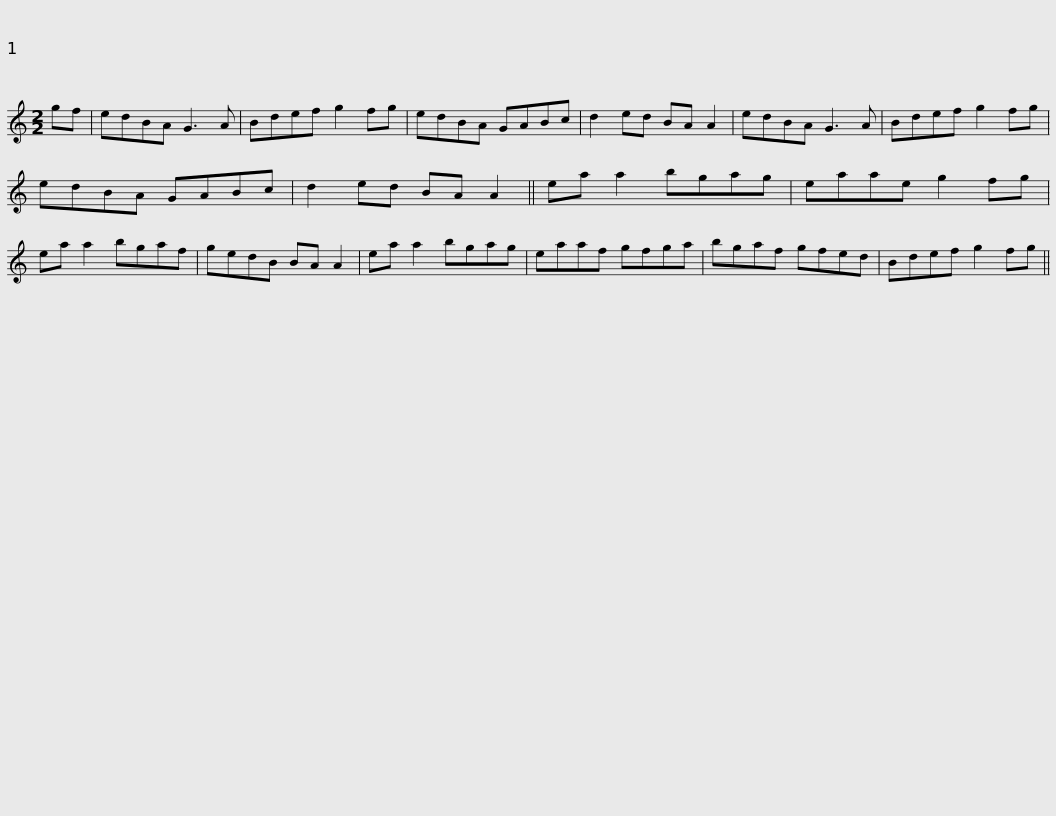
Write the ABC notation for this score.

X:1
L:1/8
M:2/2
I:linebreak $
K:C
V:1 treble
V:1
 gf | edBA G3 A | Bdef g2 fg | edBA GABc | d2 ed BA A2 | %5
 edBA G3 A | Bdef g2 fg |$ edBA GABc | d2 ed BA A2 || ea a2 bgag | %10
 eaae g2 fg | ea a2 bgaf | gedB BA A2 |$ ea a2 bgag | eaaf gfga | %15
 bgaf gfed | Bdef g2 fg || %17
